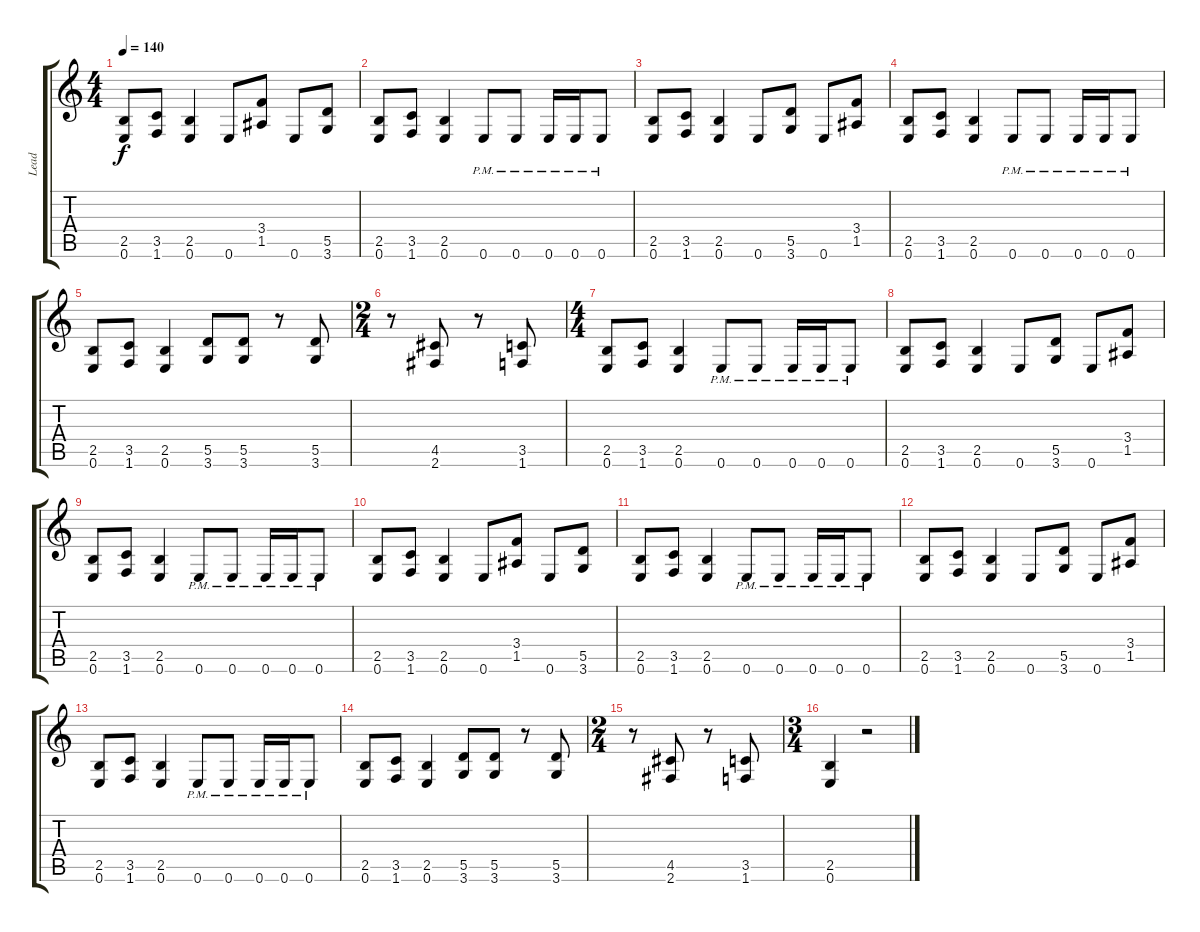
\track ("Lead " "Lead ") {instrument distortionguitar}
\staff {score tabs}
\tuning (E4 B3 G3 D3 A2 E2) {hide}
\ts (4 4)
\tempo 140
\clef g2
\ks c
(2.5 0.6).8{dy f} (3.5 1.6).8 (2.5 0.6).4 0.6.8 (3.4 1.5).8 0.6.8 (5.5 3.6).8 |
(2.5 0.6).8 (3.5 1.6).8 (2.5 0.6).4 0.6{pm}.8 0.6{pm}.8 0.6{pm}.16 0.6{pm}.16 0.6{pm}.8 |
(2.5 0.6).8 (3.5 1.6).8 (2.5 0.6).4 0.6.8 (5.5 3.6).8 0.6.8 (3.4 1.5).8 |
(2.5 0.6).8 (3.5 1.6).8 (2.5 0.6).4 0.6{pm}.8 0.6{pm}.8 0.6{pm}.16 0.6{pm}.16 0.6{pm}.8 |
(2.5 0.6).8 (3.5 1.6).8 (2.5 0.6).4 (5.5 3.6).8 (5.5 3.6).8 r.8 (5.5 3.6).8 |
\ts (2 4)
r.8 (4.5 2.6).8 r.8 (3.5 1.6).8 |
\ts (4 4)
(2.5 0.6).8 (3.5 1.6).8 (2.5 0.6).4 0.6{pm}.8 0.6{pm}.8 0.6{pm}.16 0.6{pm}.16 0.6{pm}.8 |
(2.5 0.6).8 (3.5 1.6).8 (2.5 0.6).4 0.6.8 (5.5 3.6).8 0.6.8 (3.4 1.5).8 |
(2.5 0.6).8 (3.5 1.6).8 (2.5 0.6).4 0.6{pm}.8 0.6{pm}.8 0.6{pm}.16 0.6{pm}.16 0.6{pm}.8 |
(2.5 0.6).8 (3.5 1.6).8 (2.5 0.6).4 0.6.8 (3.4 1.5).8 0.6.8 (5.5 3.6).8 |
(2.5 0.6).8 (3.5 1.6).8 (2.5 0.6).4 0.6{pm}.8 0.6{pm}.8 0.6{pm}.16 0.6{pm}.16 0.6{pm}.8 |
(2.5 0.6).8 (3.5 1.6).8 (2.5 0.6).4 0.6.8 (5.5 3.6).8 0.6.8 (3.4 1.5).8 |
(2.5 0.6).8 (3.5 1.6).8 (2.5 0.6).4 0.6{pm}.8 0.6{pm}.8 0.6{pm}.16 0.6{pm}.16 0.6{pm}.8 |
(2.5 0.6).8 (3.5 1.6).8 (2.5 0.6).4 (5.5 3.6).8 (5.5 3.6).8 r.8 (5.5 3.6).8 |
\ts (2 4)
r.8 (4.5 2.6).8 r.8 (3.5 1.6).8 |
\ts (3 4)
(2.5 0.6).4 r.2
